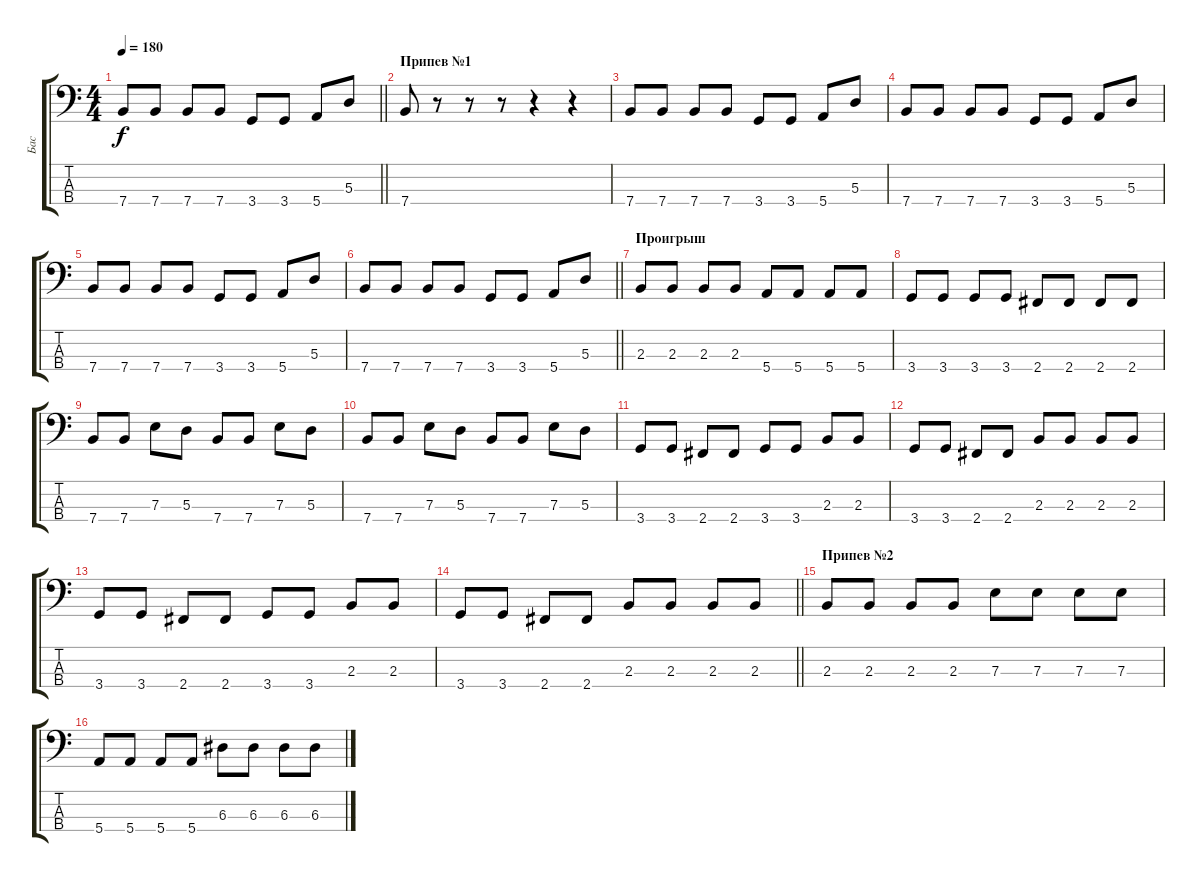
\track ("Бас" "Бас") {instrument electricbassfinger}
\staff {score tabs}
\tuning (G2 D2 A1 E1) {hide}
\ts (4 4)
\tempo 180
\clef f4
\barLineRight lightlight
\ks c
7.4.8{dy f} 7.4.8 7.4.8 7.4.8 3.4.8 3.4.8 5.4.8 5.3.8 |
\section ("" "Припев №1")
7.4.8 r.8 r.8 r.8 r.4 r.4 |
7.4.8 7.4.8 7.4.8 7.4.8 3.4.8 3.4.8 5.4.8 5.3.8 |
7.4.8 7.4.8 7.4.8 7.4.8 3.4.8 3.4.8 5.4.8 5.3.8 |
7.4.8 7.4.8 7.4.8 7.4.8 3.4.8 3.4.8 5.4.8 5.3.8 |
\barLineRight lightlight
7.4.8 7.4.8 7.4.8 7.4.8 3.4.8 3.4.8 5.4.8 5.3.8 |
\section ("" "Проигрыш")
2.3.8 2.3.8 2.3.8 2.3.8 5.4.8 5.4.8 5.4.8 5.4.8 |
3.4.8 3.4.8 3.4.8 3.4.8 2.4.8 2.4.8 2.4.8 2.4.8 |
7.4.8 7.4.8 7.3.8 5.3.8 7.4.8 7.4.8 7.3.8 5.3.8 |
7.4.8 7.4.8 7.3.8 5.3.8 7.4.8 7.4.8 7.3.8 5.3.8 |
3.4.8 3.4.8 2.4.8 2.4.8 3.4.8 3.4.8 2.3.8 2.3.8 |
3.4.8 3.4.8 2.4.8 2.4.8 2.3.8 2.3.8 2.3.8 2.3.8 |
3.4.8 3.4.8 2.4.8 2.4.8 3.4.8 3.4.8 2.3.8 2.3.8 |
\barLineRight lightlight
3.4.8 3.4.8 2.4.8 2.4.8 2.3.8 2.3.8 2.3.8 2.3.8 |
\section ("" "Припев №2")
2.3.8 2.3.8 2.3.8 2.3.8 7.3.8 7.3.8 7.3.8 7.3.8 |
5.4.8 5.4.8 5.4.8 5.4.8 6.3.8 6.3.8 6.3.8 6.3.8
